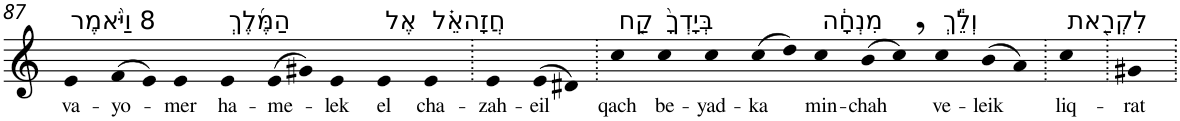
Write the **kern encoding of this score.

**kern	**text
*part1	*part1
*staff1	*staff1
*I"Piano	*
*I'Pno	*
!!LO:PB:g=z
*clefG2	*
*k[]	*
=87	=87
!LO:TX:a:t=8 וַיֹּ֨אמֶר	!
!	!LO:LY:b
4e	va-
!	!LO:LY:b
(>8f	-yo-
8e)	.
!	!LO:LY:b
4e	-mer
!LO:TX:a:t=הַמֶּ֜לֶךְ	!
!	!LO:LY:b
4e	ha-
!	!LO:LY:b
(>8e	-me-
8g#X)	.
!	!LO:LY:b
4e	-lek
!LO:TX:a:t=אֶל	!
!	!LO:LY:b
4e	el
!LO:TX:a:t=חֲזָהאֵ֗ל	!
!	!LO:LY:b
4e	cha-
=88.	=88.
!	!LO:LY:b
4e	-zah-
!	!LO:LY:b
(>8e	-eil
8d#X)	.
=89.	=89.
!LO:TX:a:t=קַ֤ח	!
!	!LO:LY:b
4cc	qach
!LO:TX:a:t=בְּיָדְךָ֙	!
!	!LO:LY:b
4cc	be-
!	!LO:LY:b
4cc	-yad-
!	!LO:LY:b
(>8cc	-ka
8dd)	.
!LO:TX:a:t=מִנְחָ֔ה	!
!	!LO:LY:b
4cc	min-
!	!LO:LY:b
(>8b	-chah
8cc,)	.
!LO:TX:a:t=וְלֵ֕ךְ	!
!	!LO:LY:b
4cc	ve-
!	!LO:LY:b
(>8b	-leik
8a)	.
=90.	=90.
!LO:TX:a:t=לִקְרַ֖את	!
!	!LO:LY:b
4cc	liq-
=91.	=91.
!	!LO:LY:b
4g#X	-rat
=.	=.
*-	*-
